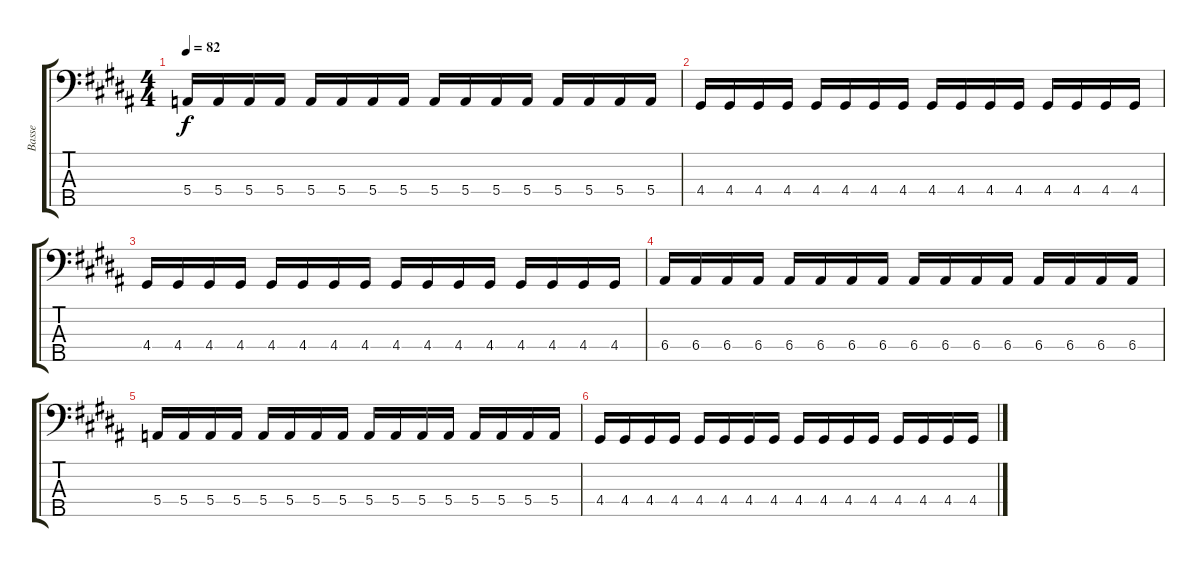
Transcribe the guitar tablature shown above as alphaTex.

\track ("Basse" "Basse") {instrument electricbassfinger}
\staff {score tabs}
\tuning (G2 D2 A1 E1 B0) {hide}
\ts (4 4)
\tempo 82
\clef f4
\ks b
5.4.16{dy f} 5.4.16 5.4.16 5.4.16 5.4.16 5.4.16 5.4.16 5.4.16 5.4.16 5.4.16 5.4.16 5.4.16 5.4.16 5.4.16 5.4.16 5.4.16 |
4.4.16 4.4.16 4.4.16 4.4.16 4.4.16 4.4.16 4.4.16 4.4.16 4.4.16 4.4.16 4.4.16 4.4.16 4.4.16 4.4.16 4.4.16 4.4.16 |
4.4.16 4.4.16 4.4.16 4.4.16 4.4.16 4.4.16 4.4.16 4.4.16 4.4.16 4.4.16 4.4.16 4.4.16 4.4.16 4.4.16 4.4.16 4.4.16 |
6.4.16 6.4.16 6.4.16 6.4.16 6.4.16 6.4.16 6.4.16 6.4.16 6.4.16 6.4.16 6.4.16 6.4.16 6.4.16 6.4.16 6.4.16 6.4.16 |
5.4.16 5.4.16 5.4.16 5.4.16 5.4.16 5.4.16 5.4.16 5.4.16 5.4.16 5.4.16 5.4.16 5.4.16 5.4.16 5.4.16 5.4.16 5.4.16 |
4.4.16 4.4.16 4.4.16 4.4.16 4.4.16 4.4.16 4.4.16 4.4.16 4.4.16 4.4.16 4.4.16 4.4.16 4.4.16 4.4.16 4.4.16 4.4.16
